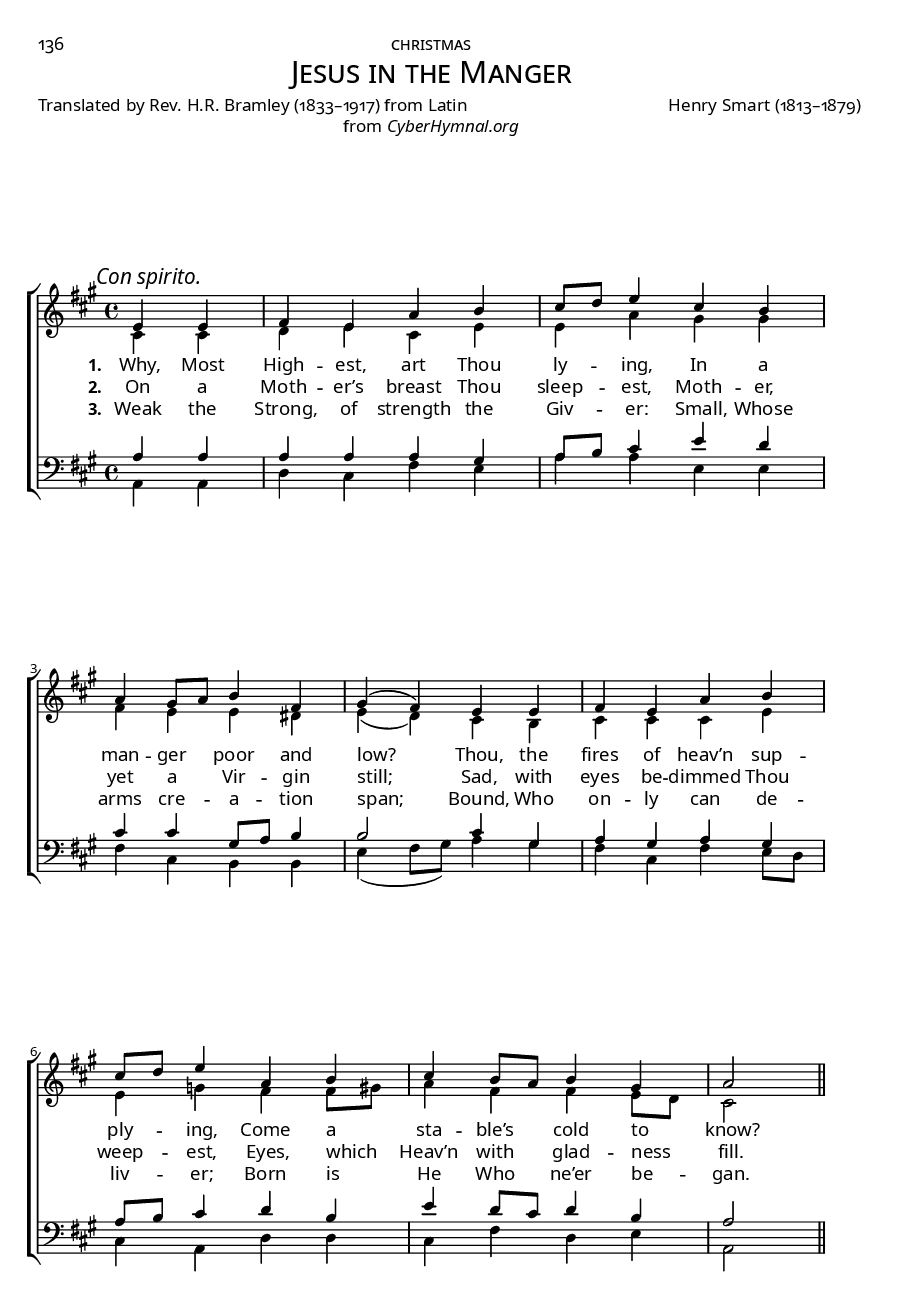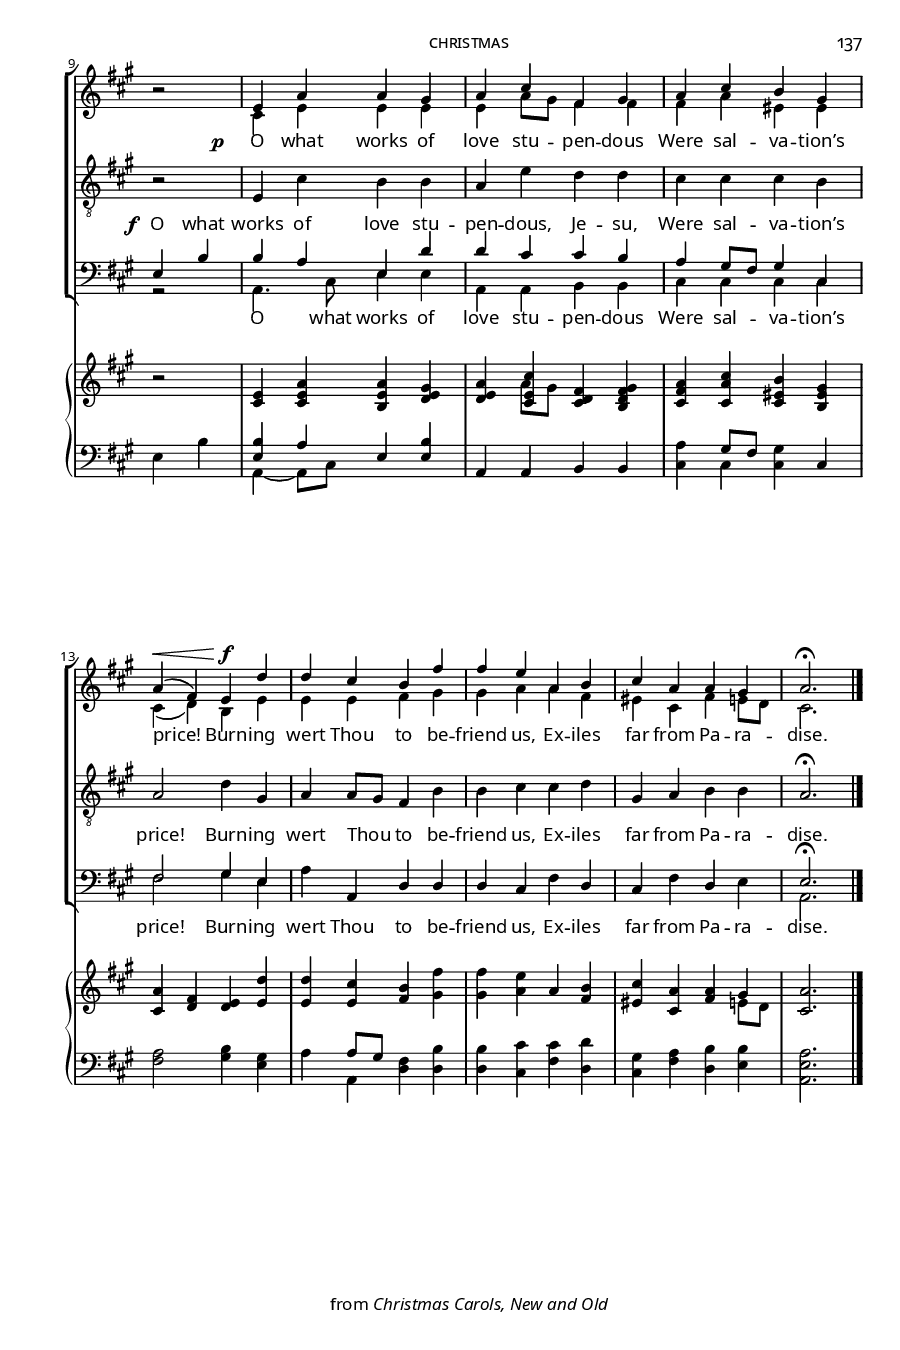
\version "2.14.2"
\include "util.ly"
\header {
    title = \markup{\override #'(font-name . "Garamond Premr Pro Smbd Subh"){ \abs-fontsize #15 \smallCapsOldStyle"Jesus in the Manger"}}
    poet = \markup\oldStyleNum"Translated by Rev. H.R. Bramley (1833–1917) from Latin"
    composer = \markup\oldStyleNum"Henry Smart (1813–1879)"
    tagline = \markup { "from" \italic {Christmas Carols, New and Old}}
  }\paper {
  print-all-headers = ##f
  paper-height = 9\in
  paper-width = 6\in
  indent = 0\in
  %system-system-spacing = #'((basic-distance . 10) (padding . 0))
  system-system-spacing =
    #'((basic-distance . 0)
       (minimum-distance . 0)
       (padding . -5)
       (stretchability . 100))
  score-markup-spacing =
    #'((basic-distance . 0)
       (minimum-distance . 0)
       (padding . 0)
       (stretchability . 0))
  ragged-last-bottom = ##t
  ragged-bottom = ##f
  two-sided = ##t
  inner-margin = 0.5\in
  outer-margin = 0.25\in
  top-margin = 0.25\in
  bottom-margin = 0.25\in
  first-page-number = #136
  print-first-page-number = ##t
  headerLine = \markup{ \smallCapsOldStyle"christmas"}
  oddHeaderMarkup = \markup\fill-line{
     \abs-fontsize #8.5
     \combine 
        \fill-line{"" \on-the-fly #print-page-number-check-first
        \oldStylePageNum""
        }
        \fill-line{\headerLine}
  }
  evenHeaderMarkup = \markup {
     \abs-fontsize #8.5
     \combine
        \on-the-fly #print-page-number-check-first
        \oldStylePageNum""
        \fill-line{\headerLine}
  }
}
#(set-global-staff-size 15) \paper{ #(define fonts (make-pango-font-tree "GoudyOlSt BT" "Garamond Premier Pro" "Garamond Premier Pro" (/ 15 20))) }

\markup\fill-line{\concat{"from " \italic "CyberHymnal.org"}}
\markup\vspace#2.8

















%IF_NOT_LESSER
global = {
  \key a \major
  \time 4/4
  \autoBeamOff
}
globalNoTime = {
  \key a \major
  \autoBeamOff
}
sopMusic = \relative c' {
  \once \override Score.RehearsalMark #'self-alignment-X = #LEFT
  \mark \markup\italic "Con spirito."
  \partial 2 e4 e |
  fis e a b |
  cis8[ d] e4 cis b |
  a gis8[ a] b4 fis |
  
  gis4( fis) e e |
  fis e a b |
  cis8[ d] e4 a, b |
  cis b8[ a] b4 gis |
  \partial 2 a2 \bar "||" \break
}
sopMusicII = \relative c' {
  \partial 2 b'2\rest |
  e,4 a a gis |
  a cis fis, gis |
  a cis b gis |
  
  a(^\< fis) e^\f d' |
  d cis b fis' |
  fis e a, b |
  cis a a gis |
  \partial 2. a2.\fermata \bar "|."
}
sopWords = \lyricmode {
  
}

altoMusic = \relative c' {
  cis4 cis |
  d e cis e |
  e a gis gis |
  fis e e dis |
  
  e( d) cis b |
  cis cis cis e |
  e g fis fis8[ gis] |
  a4 fis fis e8[ d] |
  cis2 \bar "||"
}
altoMusicII = \relative c' {
  s2 |
  cis4 e e e |
  e a8[ gis] fis4 fis |
  fis a eis eis |
  
  cis( d) b e |
  e e fis gis |
  gis a a fis |
  eis cis fis e8[ d] |
  cis2. \bar "|."
}
altoWords = \lyricmode {
  \dropLyricsV
  \set stanza = #"1. "
  Why, Most High -- est, art Thou ly -- ing, In a man -- ger poor and low?
  Thou, the fires of heav’n sup -- ply -- ing, Come a sta -- ble’s cold to know?
}
altoWordsII = \lyricmode {
  \dropLyricsV
%\markup\italic
  \set stanza = #"2. "
  On a Moth -- er’s breast Thou sleep -- est,
  Moth -- er, yet a Vir -- gin still;
  Sad, with eyes be -- dimmed Thou weep -- est,
  Eyes, which Heav’n with glad -- ness fill.
}
altoWordsIII = \lyricmode {
  \dropLyricsV
  \set stanza = #"3. "
  Weak the Strong, of strength the Giv -- er:
  Small, Whose arms cre -- a -- tion span;
  Bound, Who on -- ly can de -- liv -- er;
  Born is He Who ne’er be -- gan.
}
altoWordsIV = \lyricmode {
  \set stanza = #"4. "
  \set ignoreMelismata = ##t
}
altoWordsV = \lyricmode {
  \set stanza = #"5. "
  \set ignoreMelismata = ##t
}
altoWordsVI = \lyricmode {
  \set stanza = #"6. "
  \set ignoreMelismata = ##t
}
tenorMusic = \relative c' {
  a4 a |
  a a a gis |
  a8[ b] cis4 e d |
  cis cis gis8[ a] b4 |
  
  b2 cis4 gis |
  a gis a gis |
  a8[ b] cis4 d b |
  e d8[ cis] d4 b |
  a2 \bar "||"
}
tenorMusicII = \relative c {
  r2 |
  e4 cis' b b |
  a e' d d |
  cis cis cis b |
  
  a2 d4 gis, |
  a a8[ gis] fis4 b |
  b cis cis d |
  gis, a b b |
  a2.\fermata \bar "|."
}
tenorWords = \lyricmode {

}

bassMusic = \relative c {
  a4 a |
  d cis fis e |
  a a e e |
  fis cis b b |
  
  e( fis8[ gis]) a4 gis |
  fis cis fis e8[ d] |
  cis4 a d d |
  cis fis d e |
  a,2 \bar "||"
}
bassMusicII = \relative c {
  e4 b' |
  b a e d' |
  d cis cis b |
  a gis8[ fis] gis4 cis, |
  
  fis2 gis4 e |
  s a, d d |
  d cis s d |
  cis s d s |
  e2.\fermata \bar "|."
}
bassIIMusic = \relative c {
  g2\rest |
  a4. cis8 e4 e |
  a, a b b |
  cis cis cis cis |
  
  fis2 gis4 e |
  a s s s |
  s s fis s |
  s fis s e |
  a,2. \bar "|."
}
bassWords = \lyricmode {}
dropLyrics = {
  \override LyricText #'extra-offset = #'(0 . -1.3)
  \override LyricHyphen #'extra-offset = #'(0 . -1.3)
  \override LyricExtender #'extra-offset = #'(0 . -1.3)
  \override StanzaNumber #'extra-offset = #'(0 . -1.3)
}
bassWordsChorus = {
  \dropLyrics
  \set stanza = \markup\dynamic"f "
  \lyricmode {
    O what works of love stu -- pen -- dous,
    Je -- su,
    \set associatedVoice = "tenorsII"
    Were sal -- va -- tion’s price!
    Burn -- ing wert Thou to be -- friend us,
    Ex -- iles far from Pa -- ra -- dise.
  }
}
chorusWordsBass = {
  \lyricmode {
    O what works of love stu -- pen -- dous
    Were sal -- va -- tion’s price!
    Burn -- ing \set associatedVoice = "bassI" wert Thou to be -- friend \unset associatedVoice us,
    \set associatedVoice = "bassI" 
    Ex -- iles \unset associatedVoice far \set associatedVoice = "bassI" from \unset associatedVoice Pa -- ra -- dise.
  }
}
chorusWords = {
  \set stanza = \markup\dynamic"p"
  \lyricmode {
    O what works of love stu -- pen -- dous
    Were sal -- va -- tion’s price!
    Burn -- ing wert Thou to be -- friend us,
    Ex -- iles far from Pa -- ra -- dise.
  }
}
pianoRH = \relative c' {
  s1*8 |
  r2 |
  <cis e>4 <cis e a> <b e a> <d e gis> |
  << \new Voice { \voiceOne <d e a> <cis e cis'> <cis d fis> <b d fis gis> }
     \new Voice { \voiceTwo s4 a'8[ gis] s2 }
  >>
  <a fis cis>4 <cis a cis,> <b eis, cis> <gis eis b> |
  
  <a cis,> <fis d> <e d> <e d'> |
  <e d'> <e cis'> <fis b> <gis fis'> |
  <gis fis'> <a e'> a <fis b> |
  <eis cis'> <cis a'> <fis a> << \new Voice {\voiceOne gis} \new Voice {\voiceTwo e8[ d] } >> |
  <cis a'>2. \bar "|."
}
pianoLH = \relative c' {
  s1*8 |
  \partial 2 e,4 b' |
  << \new Voice { \voiceOne <b e,>4 a e <e b'> }
     \new Voice { \voiceTwo a,4~ a8[ cis] } >> |
  a4 a b b |
  <cis a'> << \new Voice {\voiceTwo cis} \new Voice {\voiceOne gis'8[ fis]}>> <gis cis,>4 cis, |
  
  <fis a>2 <gis b>4 <gis e> |
  a << \new Voice { \voiceOne a8[ gis] } \new Voice {\voiceTwo a,4} >> <d fis>4 <d b'> |
  <d b'> <cis cis'> <fis cis'> <d d'> |
  <cis gis'> <fis a> <d b'> <e b'> |
  <a e a,>2. \bar "|."
}

\score {
  <<
   \new ChoirStaff <<
    \new Lyrics = sopranos \with { \override VerticalAxisGroup #'nonstaff-relatedstaff-spacing = #'((basic-distance . 1)) }
    \new Staff = women <<
      \set Staff.explicitKeySignatureVisibility = #end-of-line-invisible
      \new Voice = "sopranos" { \voiceOne << \global \sopMusic >> }
      \new Voice = "altos" { \voiceTwo << \global \altoMusic >> }
    >>
    \new Lyrics \with { alignAboveContext = #"women" \override VerticalAxisGroup #'nonstaff-relatedstaff-spacing = #'((basic-distance . 1))} \lyricsto "sopranos" \sopWords
    \new Lyrics = "altosVI"  \with { alignBelowContext = #"women" \override VerticalAxisGroup #'nonstaff-relatedstaff-spacing = #'((basic-distance . 1))} \lyricsto "altos" \altoWordsVI
    \new Lyrics = "altosV"  \with { alignBelowContext = #"women" \override VerticalAxisGroup #'nonstaff-relatedstaff-spacing = #'((basic-distance . 1))} \lyricsto "altos" \altoWordsV
    \new Lyrics = "altosIV"  \with { alignBelowContext = #"women" \override VerticalAxisGroup #'nonstaff-relatedstaff-spacing = #'((basic-distance . 1))} \lyricsto "altos" \altoWordsIV
    \new Lyrics = "altosIII"  \with { alignBelowContext = #"women" \override VerticalAxisGroup #'nonstaff-relatedstaff-spacing = #'((basic-distance . 1))} \lyricsto "altos" \altoWordsIII
    \new Lyrics = "altosII"  \with { alignBelowContext = #"women" \override VerticalAxisGroup #'nonstaff-relatedstaff-spacing = #'((basic-distance . 1))} \lyricsto "altos" \altoWordsII
    \new Lyrics = "altos"  \with { alignBelowContext = #"women" \override VerticalAxisGroup #'nonstaff-relatedstaff-spacing = #'((basic-distance . 1))} \lyricsto "altos" \altoWords
   \new Staff = men <<
      \set Staff.explicitKeySignatureVisibility = #end-of-line-invisible
      \clef bass
      \new Voice = "tenors" { \voiceOne << \global \tenorMusic >> }
      \new Voice = "basses" { \voiceTwo << \global \bassMusic >> }
    >>
    \new Lyrics \with { alignAboveContext = #"men" \override VerticalAxisGroup #'nonstaff-relatedstaff-spacing = #'((basic-distance . 1)) } \lyricsto "tenors" \tenorWords
    \new Lyrics \with { alignBelowContext = #"men" } \lyricsto "basses" \bassWords
  >>
   \new ChoirStaff <<
    \new Staff = womenII <<
      \set Staff.explicitKeySignatureVisibility = #end-of-line-invisible
      \new Voice = "sopranosII" { \globalNoTime s1*8 \voiceOne \sopMusicII }
      \new Voice = "altosII" { \globalNoTime s1*8 \voiceTwo \altoMusicII }
    >>
    \new Lyrics \with { alignBelowContext = #"womenII" \override VerticalAxisGroup #'nonstaff-relatedstaff-spacing = #'((basic-distance . 1))} \lyricsto "sopranosII" \chorusWords
%    \new Staff = altosII <<
%      \new Voice = "altosII" { \globalNoTime s1*8 \altoMusicII }
%    >>
%    \new Lyrics \with { alignBelowContext = #"altosII" \override VerticalAxisGroup #'nonstaff-relatedstaff-spacing = #'((basic-distance . 1))} \lyricsto "altosII" \chorusWords
    \new Staff = tenorsII <<
      \set Staff.explicitKeySignatureVisibility = #end-of-line-invisible
      \clef "G_8"
      \new Voice = "tenorsII" { \globalNoTime s1*8 \tenorMusicII }
    >>
%    \new Lyrics \with { alignBelowContext = #"tenorsII" \override VerticalAxisGroup #'nonstaff-relatedstaff-spacing = #'((basic-distance . 1))} \lyricsto "tenorsII" \chorusWords
    \new Staff = bassesII <<
      \set Staff.explicitKeySignatureVisibility = #end-of-line-invisible
      \clef bass
      \new Voice = "bassI" { \globalNoTime \voiceOne s1*8 << \bassMusicII >> }
      \new Voice = "bassII" { \globalNoTime \voiceTwo s1*8 << \bassIIMusic >> }
    >>
    \new Lyrics \with { alignBelowContext = #"tenorsII" \override VerticalAxisGroup #'nonstaff-relatedstaff-spacing = #'((basic-distance . 1))} \lyricsto "bassI" \bassWordsChorus
    \new Lyrics \with { alignBelowContext = #"bassesII" \override VerticalAxisGroup #'nonstaff-relatedstaff-spacing = #'((basic-distance . 1))} \lyricsto "bassII" \chorusWordsBass
    
   >>
   \new PianoStaff <<
      \new Staff {
        \new Voice { \global \pianoRH }
      }
      \new Staff {
        \clef "bass" \global \pianoLH
      }
   >>
  >>
  \layout {

%6.14 \context {\Lyrics\override LyricText #'font-size = #0.8 }
    #(define fonts (make-pango-font-tree "GoudyOlSt BT" "Garamond Premier Pro" "Garamond Premier Pro" (/ 14.5 20)))
    \context {
      \Score
      %\override SpacingSpanner #'base-shortest-duration = #(ly:make-moment 1 8)
      %\override SpacingSpanner #'common-shortest-duration = #(ly:make-moment 1 4)
    }
    \context {
      % Remove all empty staves
      \Staff \RemoveEmptyStaves
      \override VerticalAxisGroup #'remove-first = ##t
    }
    \context {
      \Lyrics
      \override LyricText #'X-offset = #center-on-word
    }
  }
  
  \midi {
    \tempo 4 = 90
    \set Staff.midiInstrument = "flute"
  
    \context {
      \Voice
      \remove "Dynamic_performer"
    }
  }
}
